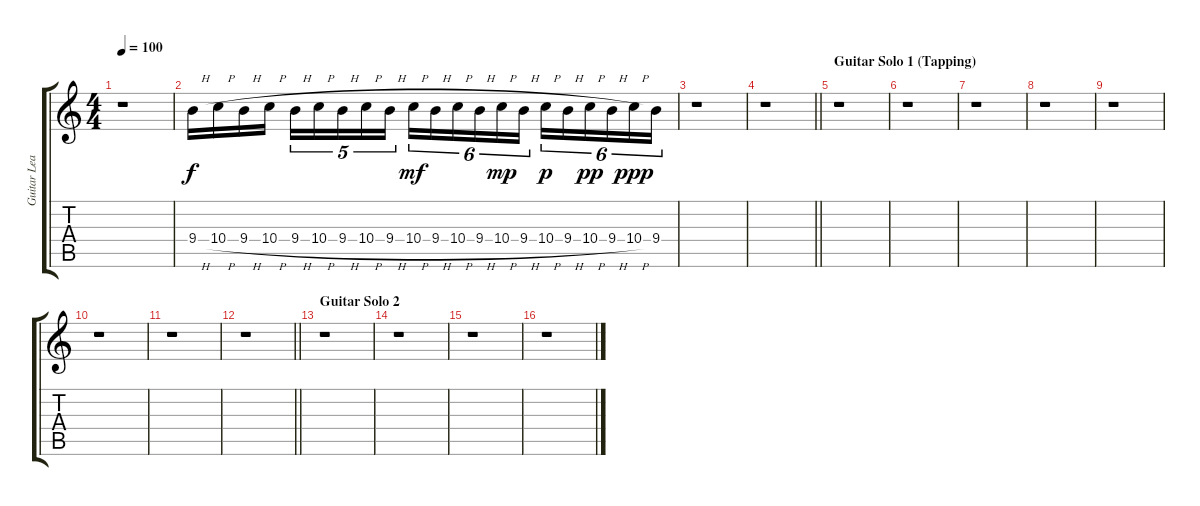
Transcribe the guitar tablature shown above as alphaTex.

\track ("Guitar Lead (Clean)" "Guitar Lea") {instrument electricguitarjazz}
\staff {score tabs}
\tuning (E4 B3 G3 D3 A2 E2) {hide}
\ts (4 4)
\tempo 100
\clef g2
\ks c
r.1{dy ppp} |
9.4{h}.16{dy f} 10.4{h}.16 9.4{h}.16 10.4{h}.16 9.4{h}.16{tu (5 4)} 10.4{h}.16{tu (5 4)} 9.4{h}.16{tu (5 4)} 10.4{h}.16{tu (5 4)} 9.4{h}.16{tu (5 4)} 10.4{h}.16{tu (6 4) dy mf} 9.4{h}.16{tu (6 4)} 10.4{h}.16{tu (6 4)} 9.4{h}.16{tu (6 4)} 10.4{h}.16{tu (6 4) dy mp} 9.4{h}.16{tu (6 4)} 10.4{h}.16{tu (6 4) dy p} 9.4{h}.16{tu (6 4)} 10.4{h}.16{tu (6 4) dy pp} 9.4{h}.16{tu (6 4)} 10.4{h}.16{tu (6 4) dy ppp} 9.4.16{tu (6 4)} |
r.1 |
\barLineRight lightlight
r.1 |
\section ("" "Guitar Solo 1 (Tapping)")
r.1 |
r.1 |
r.1 |
r.1 |
r.1 |
r.1 |
r.1 |
\barLineRight lightlight
r.1 |
\section ("" "Guitar Solo 2")
r.1 |
r.1 |
r.1 |
r.1
